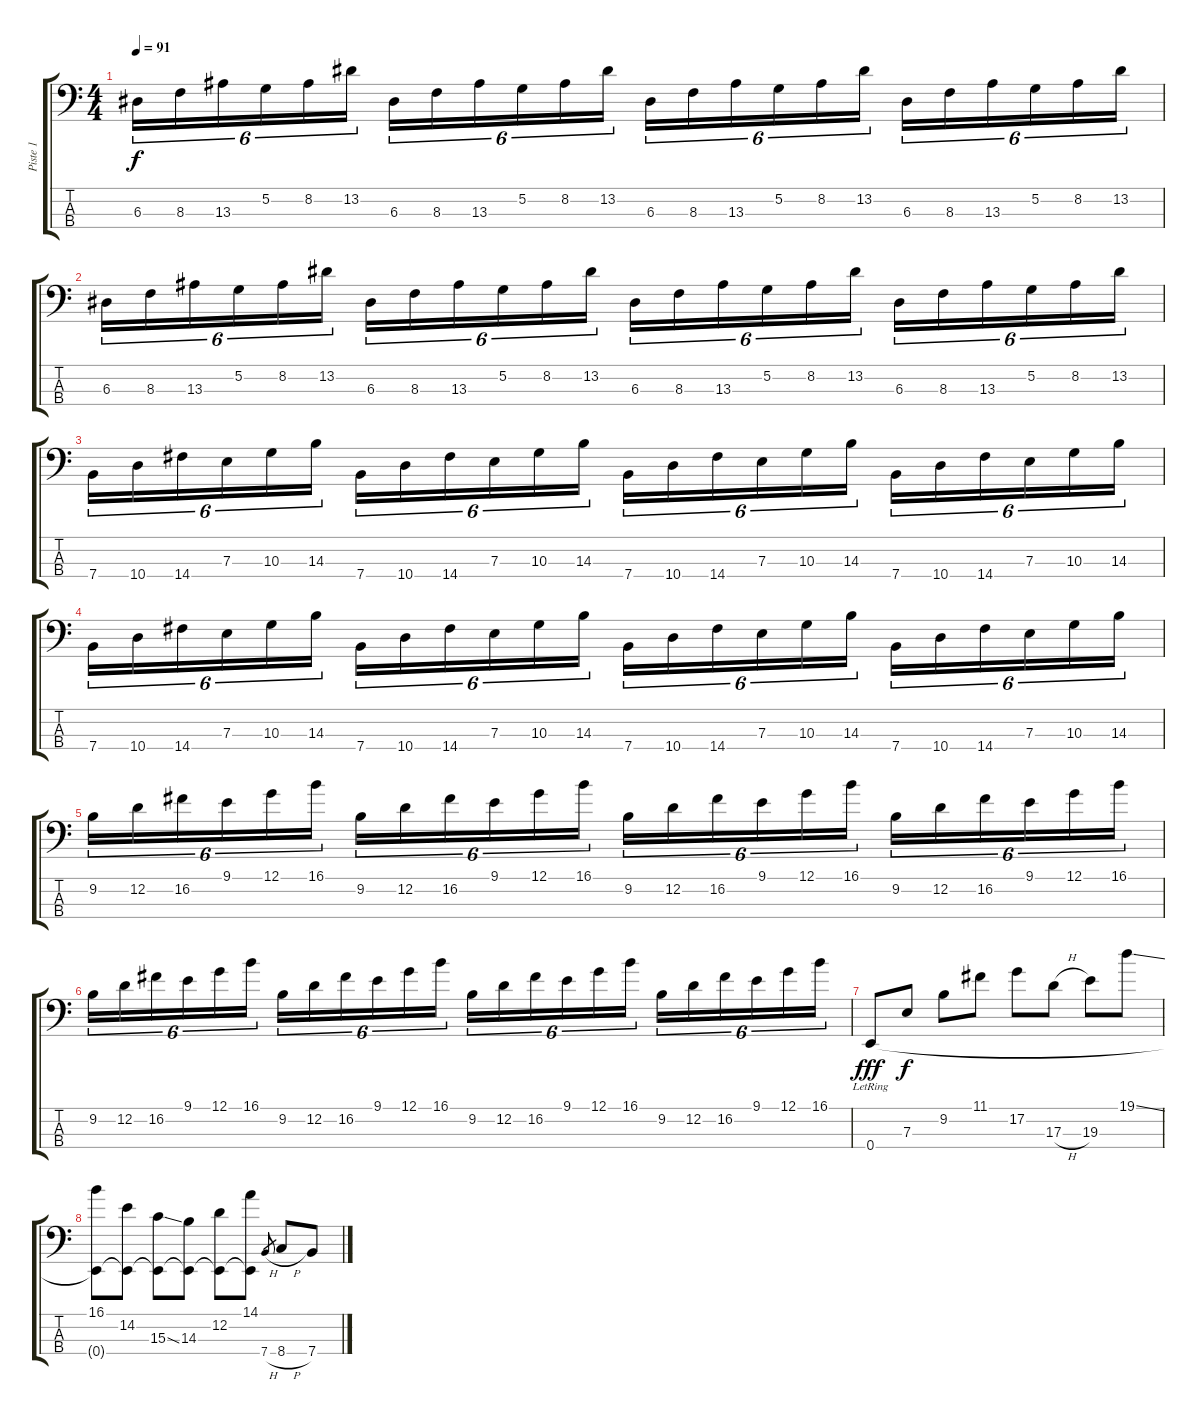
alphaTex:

\track ("Piste 1" "Piste 1") {instrument electricbassfinger}
\staff {score tabs}
\tuning (G2 D2 A1 E1) {hide}
\ts (4 4)
\tempo 91
\clef f4
\ks c
6.3.16{tu (6 4) dy f} 8.3.16{tu (6 4)} 13.3.16{tu (6 4)} 5.2.16{tu (6 4)} 8.2.16{tu (6 4)} 13.2.16{tu (6 4)} 6.3.16{tu (6 4)} 8.3.16{tu (6 4)} 13.3.16{tu (6 4)} 5.2.16{tu (6 4)} 8.2.16{tu (6 4)} 13.2.16{tu (6 4)} 6.3.16{tu (6 4)} 8.3.16{tu (6 4)} 13.3.16{tu (6 4)} 5.2.16{tu (6 4)} 8.2.16{tu (6 4)} 13.2.16{tu (6 4)} 6.3.16{tu (6 4)} 8.3.16{tu (6 4)} 13.3.16{tu (6 4)} 5.2.16{tu (6 4)} 8.2.16{tu (6 4)} 13.2.16{tu (6 4)} |
6.3.16{tu (6 4)} 8.3.16{tu (6 4)} 13.3.16{tu (6 4)} 5.2.16{tu (6 4)} 8.2.16{tu (6 4)} 13.2.16{tu (6 4)} 6.3.16{tu (6 4)} 8.3.16{tu (6 4)} 13.3.16{tu (6 4)} 5.2.16{tu (6 4)} 8.2.16{tu (6 4)} 13.2.16{tu (6 4)} 6.3.16{tu (6 4)} 8.3.16{tu (6 4)} 13.3.16{tu (6 4)} 5.2.16{tu (6 4)} 8.2.16{tu (6 4)} 13.2.16{tu (6 4)} 6.3.16{tu (6 4)} 8.3.16{tu (6 4)} 13.3.16{tu (6 4)} 5.2.16{tu (6 4)} 8.2.16{tu (6 4)} 13.2.16{tu (6 4)} |
7.4.16{tu (6 4)} 10.4.16{tu (6 4)} 14.4.16{tu (6 4)} 7.3.16{tu (6 4)} 10.3.16{tu (6 4)} 14.3.16{tu (6 4)} 7.4.16{tu (6 4)} 10.4.16{tu (6 4)} 14.4.16{tu (6 4)} 7.3.16{tu (6 4)} 10.3.16{tu (6 4)} 14.3.16{tu (6 4)} 7.4.16{tu (6 4)} 10.4.16{tu (6 4)} 14.4.16{tu (6 4)} 7.3.16{tu (6 4)} 10.3.16{tu (6 4)} 14.3.16{tu (6 4)} 7.4.16{tu (6 4)} 10.4.16{tu (6 4)} 14.4.16{tu (6 4)} 7.3.16{tu (6 4)} 10.3.16{tu (6 4)} 14.3.16{tu (6 4)} |
7.4.16{tu (6 4)} 10.4.16{tu (6 4)} 14.4.16{tu (6 4)} 7.3.16{tu (6 4)} 10.3.16{tu (6 4)} 14.3.16{tu (6 4)} 7.4.16{tu (6 4)} 10.4.16{tu (6 4)} 14.4.16{tu (6 4)} 7.3.16{tu (6 4)} 10.3.16{tu (6 4)} 14.3.16{tu (6 4)} 7.4.16{tu (6 4)} 10.4.16{tu (6 4)} 14.4.16{tu (6 4)} 7.3.16{tu (6 4)} 10.3.16{tu (6 4)} 14.3.16{tu (6 4)} 7.4.16{tu (6 4)} 10.4.16{tu (6 4)} 14.4.16{tu (6 4)} 7.3.16{tu (6 4)} 10.3.16{tu (6 4)} 14.3.16{tu (6 4)} |
9.2.16{tu (6 4)} 12.2.16{tu (6 4)} 16.2.16{tu (6 4)} 9.1.16{tu (6 4)} 12.1.16{tu (6 4)} 16.1.16{tu (6 4)} 9.2.16{tu (6 4)} 12.2.16{tu (6 4)} 16.2.16{tu (6 4)} 9.1.16{tu (6 4)} 12.1.16{tu (6 4)} 16.1.16{tu (6 4)} 9.2.16{tu (6 4)} 12.2.16{tu (6 4)} 16.2.16{tu (6 4)} 9.1.16{tu (6 4)} 12.1.16{tu (6 4)} 16.1.16{tu (6 4)} 9.2.16{tu (6 4)} 12.2.16{tu (6 4)} 16.2.16{tu (6 4)} 9.1.16{tu (6 4)} 12.1.16{tu (6 4)} 16.1.16{tu (6 4)} |
9.2.16{tu (6 4)} 12.2.16{tu (6 4)} 16.2.16{tu (6 4)} 9.1.16{tu (6 4)} 12.1.16{tu (6 4)} 16.1.16{tu (6 4)} 9.2.16{tu (6 4)} 12.2.16{tu (6 4)} 16.2.16{tu (6 4)} 9.1.16{tu (6 4)} 12.1.16{tu (6 4)} 16.1.16{tu (6 4)} 9.2.16{tu (6 4)} 12.2.16{tu (6 4)} 16.2.16{tu (6 4)} 9.1.16{tu (6 4)} 12.1.16{tu (6 4)} 16.1.16{tu (6 4)} 9.2.16{tu (6 4)} 12.2.16{tu (6 4)} 16.2.16{tu (6 4)} 9.1.16{tu (6 4)} 12.1.16{tu (6 4)} 16.1.16{tu (6 4)} |
0.4{lr}.8{dy fff} 7.3.8{dy f} 9.2.8 11.1.8 17.2.8 17.3{h}.8 19.3.8 19.1{ss}.8 |
(16.1 0.4{t}).8 (14.2 0.4{t}).8 (15.3{ss} 0.4{t}).8 (14.3 0.4{t}).8 (12.2 0.4{t}).8 (14.1 0.4{t}).8 7.4{h}.8{gr} 8.4{h}.8 7.4.8
